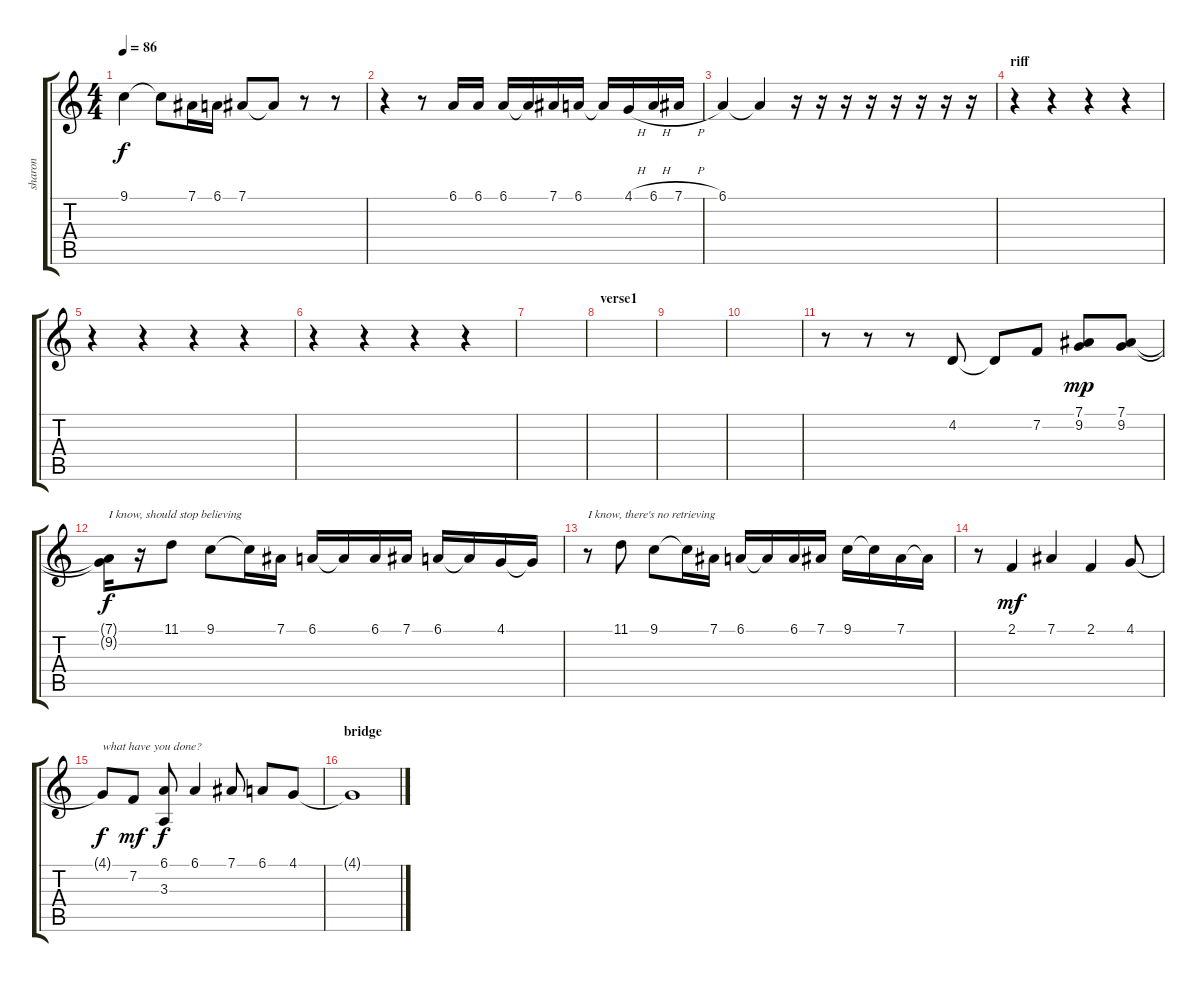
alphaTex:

\track ("sharon" "sharon") {instrument violin}
\staff {score tabs}
\tuning (Eb4 Bb3 Gb3 Db3 Ab2 Eb2) {hide}
\ts (4 4)
\tempo 86
\clef g2
\ks c
9.1{t}.4{dy f} 9.1{t}.8 7.1.16 6.1.16 7.1.8 7.1{t}.8 r.8 r.8 |
r.4 r.8 6.1.16 6.1.16 6.1.16 6.1{t}.16 7.1.16 6.1.16 6.1{t}.16 4.1{h}.16 6.1{h}.16 7.1{h}.16 |
6.1.4 6.1{t}.4 r.16 r.16 r.16 r.16 r.16 r.16 r.16 r.16 |
\section ("" "riff")
r.4 r.4 r.4 r.4 |
r.4 r.4 r.4 r.4 |
r.4 r.4 r.4 r.4 |
|
\section ("" "verse1")
|
|
|
r.8 r.8 r.8 4.2.8 4.2{t}.8 7.2.8 (7.1 9.2).8{dy mp} (7.1 9.2).8 |
(7.1{t} 9.2{t}).16{txt "I know, should stop believing" dy f} r.16 11.1.8 9.1.8 9.1{t}.16 7.1.16 6.1.16 6.1{t}.16 6.1.16 7.1.16 6.1.16 6.1{t}.16 4.1.16 4.1{t}.16 |
r.8{txt "I know, there's no retrieving"} 11.1.8 9.1.8 9.1{t}.16 7.1.16 6.1.16 6.1{t}.16 6.1.16 7.1.16 9.1.16 9.1{t}.16 7.1.16 7.1{t}.16 |
r.8 2.1.4{dy mf} 7.1.4 2.1.4 4.1.8 |
4.1{t}.8{txt "what have you done?" dy f} 7.2.8{dy mf} (6.1 3.3).8{dy f} 6.1.4 7.1.8 6.1.8 4.1.8 |
\section ("" "bridge")
4.1{t}.1
